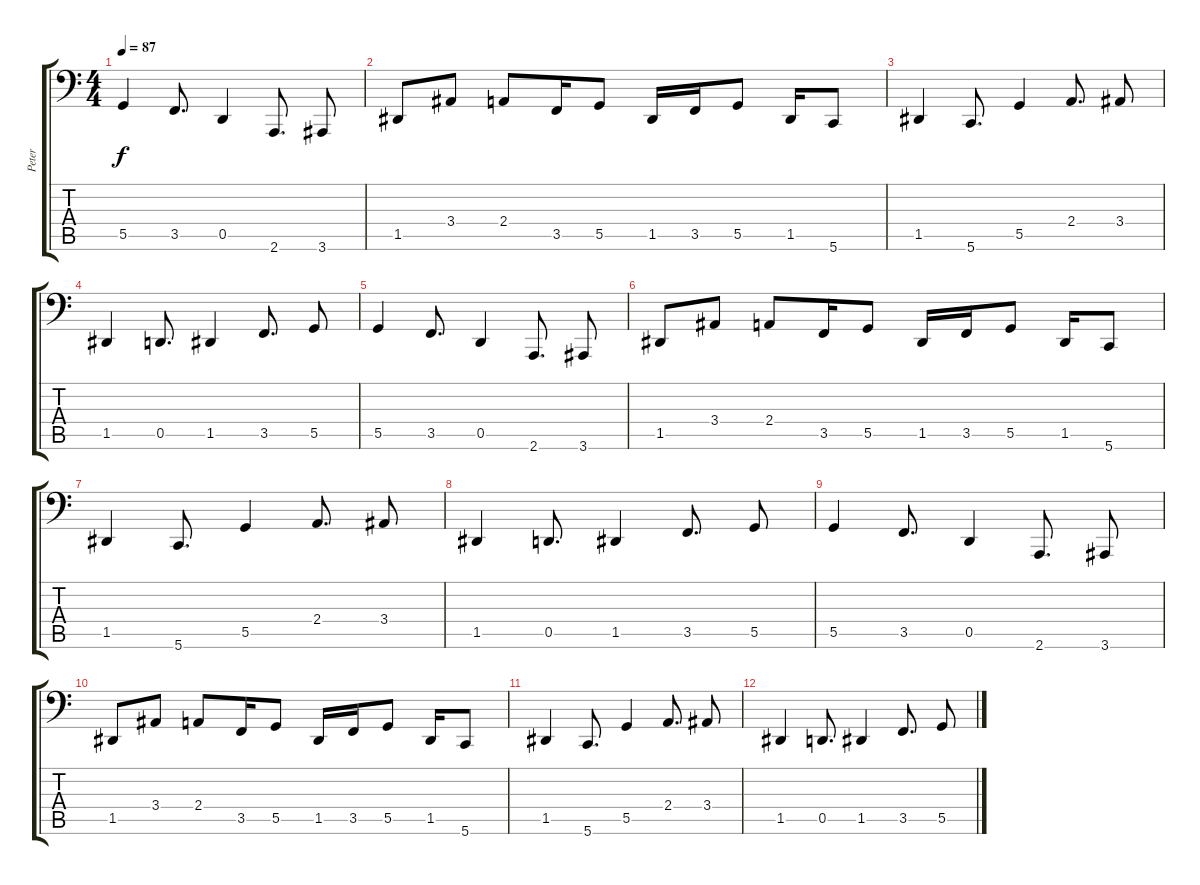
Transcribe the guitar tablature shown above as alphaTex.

\track ("Peter" "Peter") {instrument electricbasspick}
\staff {score tabs}
\tuning (A2 E2 C2 G1 D1 G0) {hide}
\ts (4 4)
\tempo 87
\clef f4
\ks c
5.5.4{dy f} 3.5.8{d} 0.5.4 2.6.8{d} 3.6.8 |
1.5.8 3.4.8 2.4.8 3.5.16 5.5.8 1.5.16 3.5.16 5.5.8 1.5.16 5.6.8 |
1.5.4 5.6.8{d} 5.5.4 2.4.8{d} 3.4.8 |
1.5.4 0.5.8{d} 1.5.4 3.5.8{d} 5.5.8 |
5.5.4 3.5.8{d} 0.5.4 2.6.8{d} 3.6.8 |
1.5.8 3.4.8 2.4.8 3.5.16 5.5.8 1.5.16 3.5.16 5.5.8 1.5.16 5.6.8 |
1.5.4 5.6.8{d} 5.5.4 2.4.8{d} 3.4.8 |
1.5.4 0.5.8{d} 1.5.4 3.5.8{d} 5.5.8 |
5.5.4 3.5.8{d} 0.5.4 2.6.8{d} 3.6.8 |
1.5.8 3.4.8 2.4.8 3.5.16 5.5.8 1.5.16 3.5.16 5.5.8 1.5.16 5.6.8 |
1.5.4 5.6.8{d} 5.5.4 2.4.8{d} 3.4.8 |
1.5.4 0.5.8{d} 1.5.4 3.5.8{d} 5.5.8
